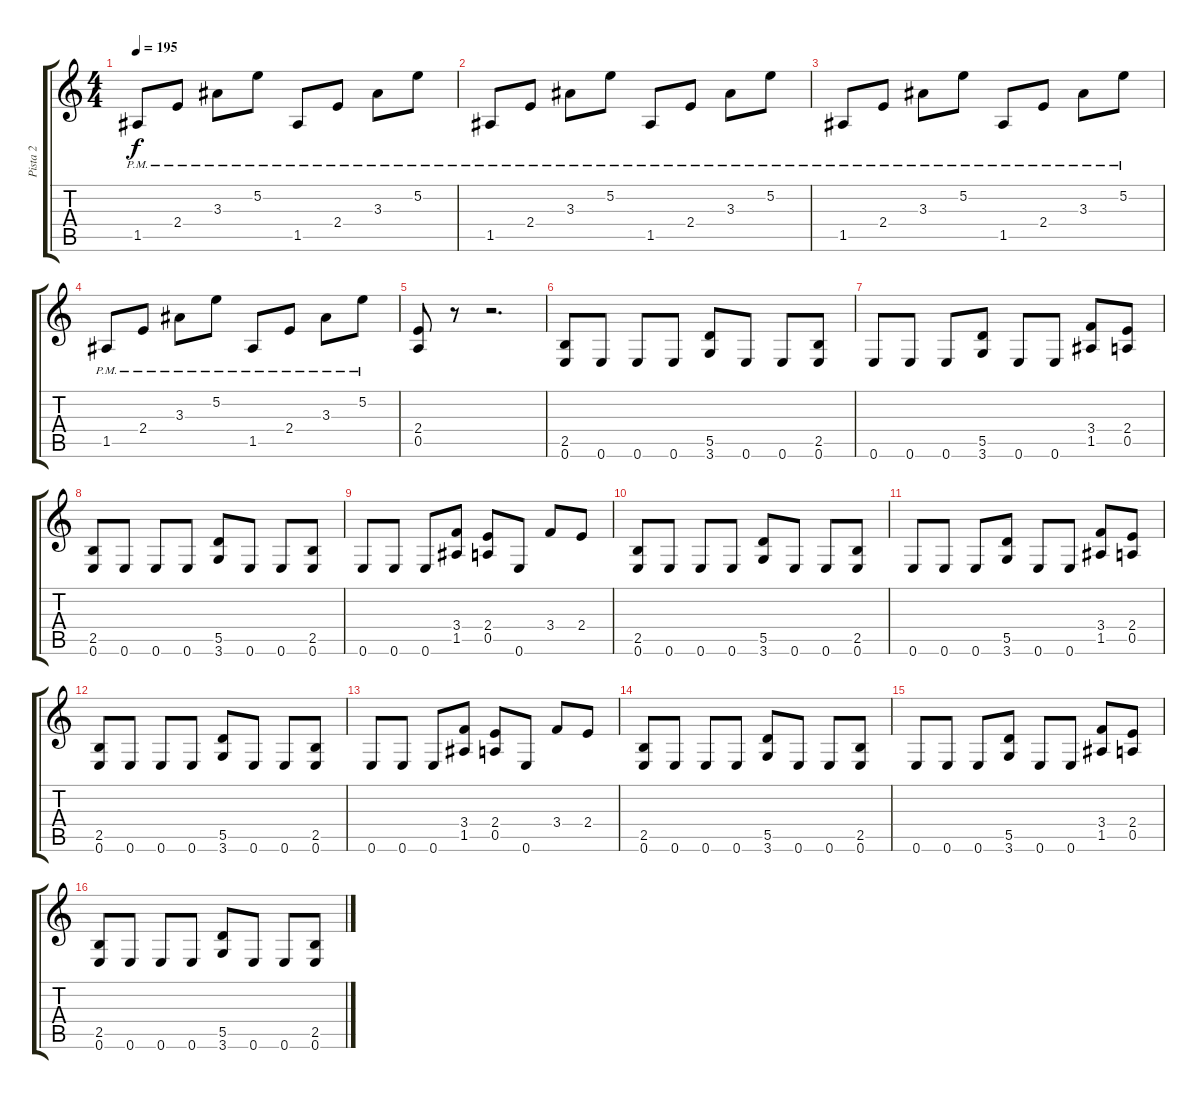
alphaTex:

\track ("Pista 2" "Pista 2") {instrument distortionguitar}
\staff {score tabs}
\tuning (E4 B3 G3 D3 A2 E2) {hide}
\ts (4 4)
\tempo 195
\clef g2
\ks c
1.5{pm}.8{dy f} 2.4{pm}.8 3.3{pm}.8 5.2{pm}.8 1.5{pm}.8 2.4{pm}.8 3.3{pm}.8 5.2{pm}.8 |
1.5{pm}.8 2.4{pm}.8 3.3{pm}.8 5.2{pm}.8 1.5{pm}.8 2.4{pm}.8 3.3{pm}.8 5.2{pm}.8 |
1.5{pm}.8 2.4{pm}.8 3.3{pm}.8 5.2{pm}.8 1.5{pm}.8 2.4{pm}.8 3.3{pm}.8 5.2{pm}.8 |
1.5{pm}.8 2.4{pm}.8 3.3{pm}.8 5.2{pm}.8 1.5{pm}.8 2.4{pm}.8 3.3{pm}.8 5.2{pm}.8 |
(2.4 0.5).8 r.8 r.2{d} |
(2.5 0.6).8 0.6.8 0.6.8 0.6.8 (5.5 3.6).8 0.6.8 0.6.8 (2.5 0.6).8 |
0.6.8 0.6.8 0.6.8 (5.5 3.6).8 0.6.8 0.6.8 (3.4 1.5).8 (2.4 0.5).8 |
(2.5 0.6).8 0.6.8 0.6.8 0.6.8 (5.5 3.6).8 0.6.8 0.6.8 (2.5 0.6).8 |
0.6.8 0.6.8 0.6.8 (3.4 1.5).8 (2.4 0.5).8 0.6.8 3.4.8 2.4.8 |
(2.5 0.6).8 0.6.8 0.6.8 0.6.8 (5.5 3.6).8 0.6.8 0.6.8 (2.5 0.6).8 |
0.6.8 0.6.8 0.6.8 (5.5 3.6).8 0.6.8 0.6.8 (3.4 1.5).8 (2.4 0.5).8 |
(2.5 0.6).8 0.6.8 0.6.8 0.6.8 (5.5 3.6).8 0.6.8 0.6.8 (2.5 0.6).8 |
0.6.8 0.6.8 0.6.8 (3.4 1.5).8 (2.4 0.5).8 0.6.8 3.4.8 2.4.8 |
(2.5 0.6).8 0.6.8 0.6.8 0.6.8 (5.5 3.6).8 0.6.8 0.6.8 (2.5 0.6).8 |
0.6.8 0.6.8 0.6.8 (5.5 3.6).8 0.6.8 0.6.8 (3.4 1.5).8 (2.4 0.5).8 |
(2.5 0.6).8 0.6.8 0.6.8 0.6.8 (5.5 3.6).8 0.6.8 0.6.8 (2.5 0.6).8
